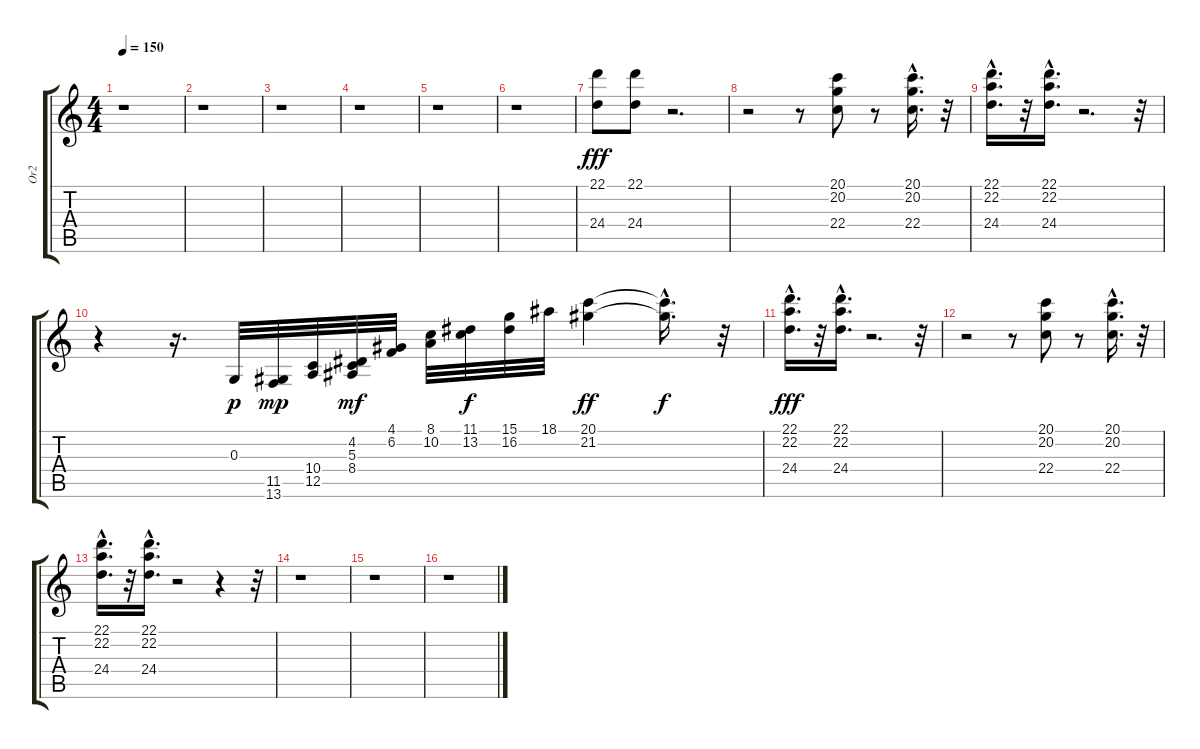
\track ("Or2" "Or2") {instrument drawbarorgan}
\staff {score tabs}
\tuning (E4 B3 G3 D3 A2 E2) {hide}
\ts (4 4)
\tempo 150
\clef g2
\ks c
r.1{dy fff} |
r.1 |
r.1 |
r.1 |
r.1 |
r.1 |
(22.1 24.4).8{volume 11} (22.1 24.4).8 r.2{d} |
r.2 r.8 (20.1 20.2 22.4).8 r.8 (20.1{hac} 20.2{hac} 22.4{hac}).16{d} r.32 |
(22.1{hac} 22.2{hac} 24.4{hac}).16{d} r.32 (22.1{hac} 22.2{hac} 24.4{hac}).16{d} r.2{d} r.32 |
r.4 r.16{d} 0.3.32{dy p} (11.5 13.6).32{dy mp} (10.4 12.5).32 (4.2 5.3 8.4).32{dy mf} (4.1 6.2).32 (8.1 10.2).32 (11.1 13.2).32{dy f} (15.1 16.2).32 18.1.32 (20.1 21.2).4{dy ff} (20.1{hac t} 21.2{hac t}).16{d dy f} r.32 |
(22.1{hac} 22.2{hac} 24.4{hac}).16{d dy fff} r.32 (22.1{hac} 22.2{hac} 24.4{hac}).16{d} r.2{d} r.32 |
r.2 r.8 (20.1 20.2 22.4).8 r.8 (20.1{hac} 20.2{hac} 22.4{hac}).16{d} r.32 |
(22.1{hac} 22.2{hac} 24.4{hac}).16{d} r.32 (22.1{hac} 22.2{hac} 24.4{hac}).16{d} r.2 r.4 r.32 |
r.1 |
r.1 |
r.1
